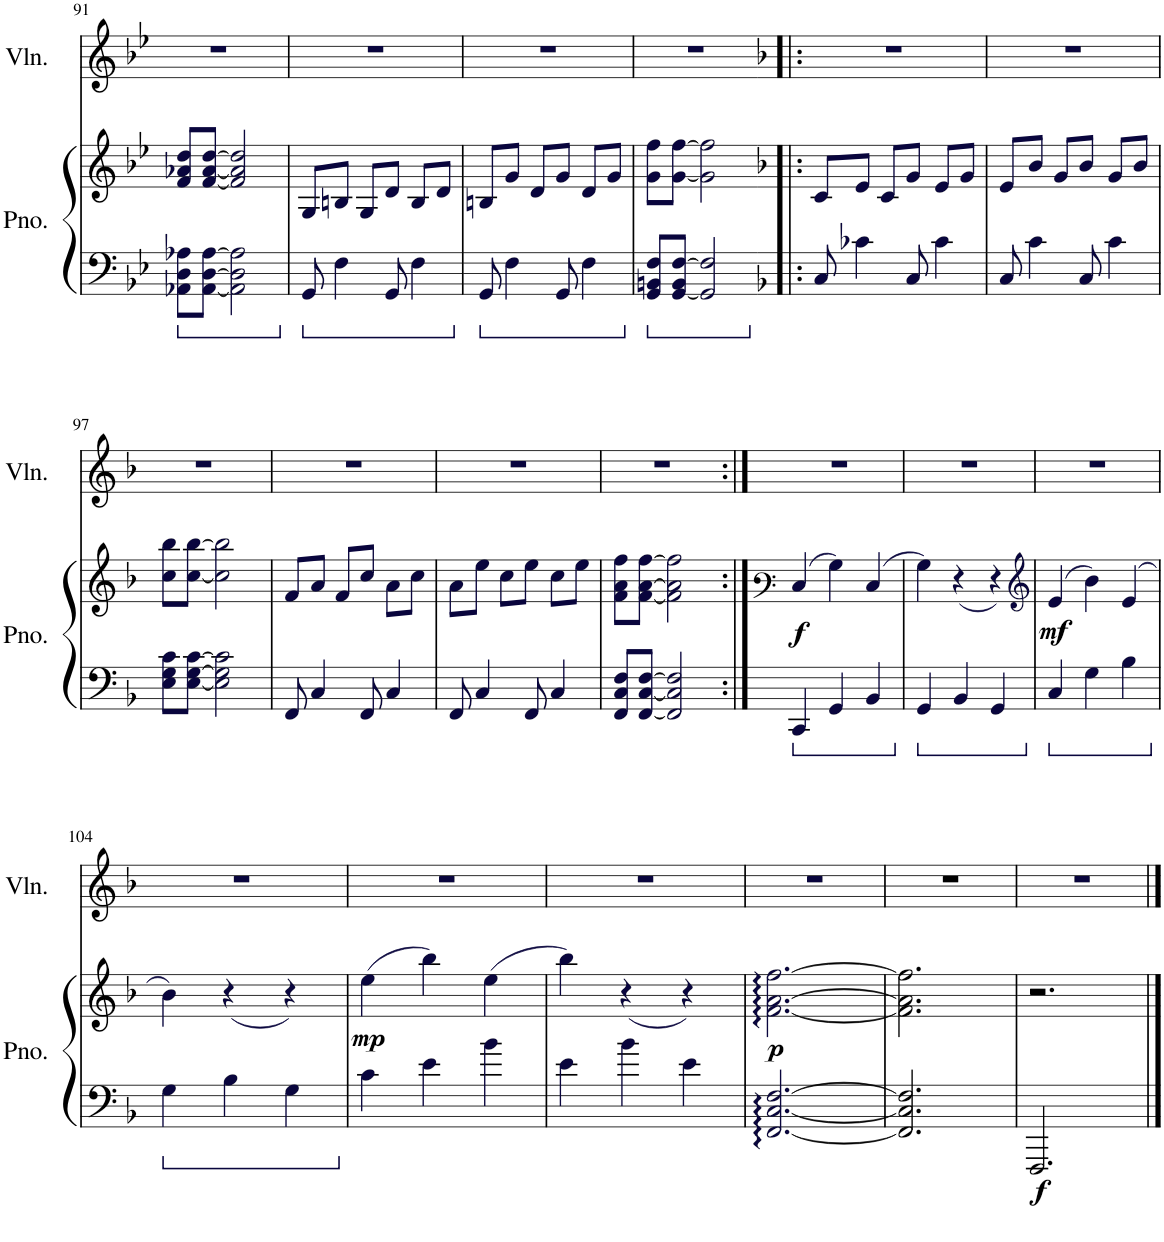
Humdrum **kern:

**kern	**kern	**dynam	**kern
*part2	*part2	*part2	*part1
*staff3	*staff2	*staff2/3	*staff1
*I"Piano	*	*	*I"Violin
*I'Pno.	*	*	*I'Vln.
!!LO:PB:g=z
*clefF4	*clefG2	*	*clefG2
*k[b-e-]	*k[b-e-]	*	*k[b-e-]
*M3/4	*M3/4	*	*M3/4
=91	=91	=91	=91
8AA-Xi\ 8Di\ 8A-Xi\L	8fi/ 8a-Xi/ 8ddi/L	.	2.r
[8AA-i\ [8Di\ [8A-i\J	[8fi/ [8a-i/ [8ddi/J	.	.
2AA-i\] 2Di\] 2A-i\]	2fi/] 2a-i/] 2ddi/]	.	.
=92	=92	=92	=92
8GGi/	8Gi/L	.	2.r
4Fi\	8Bni/J	.	.
.	8Gi/L	.	.
8GGi/	8di/J	.	.
4Fi\	8Bi/L	.	.
.	8di/J	.	.
=93	=93	=93	=93
8GGi/	8Bni/L	.	2.r
4Fi\	8gi/J	.	.
.	8di/L	.	.
8GGi/	8gi/J	.	.
4Fi\	8di/L	.	.
.	8gi/J	.	.
=94	=94	=94	=94
8GGi/ 8BBni/ 8Fi/L	8gi\ 8ffi\L	.	2.r
[8GGi/ 8BBi/ [8Fi/J	[8gi\ [8ffi\J	.	.
2GGi/] 2Fi/]	2gi\] 2ffi\]	.	.
=95!|:	=95!|:	=95!|:	=95!|:
*k[b-]	*k[b-]	*	*k[b-]
8Ci/	8ci/L	.	2.r
4c-Xi\	8ei/J	.	.
.	8ci/L	.	.
8Ci/	8gi/J	.	.
4c-i\	8ei/L	.	.
.	8gi/J	.	.
=96	=96	=96	=96
8Ci/	8ei/L	.	2.r
4ci\	8b-i/J	.	.
.	8gi/L	.	.
8Ci/	8b-i/J	.	.
4ci\	8gi/L	.	.
.	8b-i/J	.	.
!!LO:LB:g=z
=97	=97	=97	=97
8Ei\ 8Gi\ 8ci\L	8cci\ 8bb-i\L	.	2.r
[8Ei\ [8Gi\ [8ci\J	[8cci\ [8bb-i\J	.	.
2Ei\] 2Gi\] 2ci\]	2cci\] 2bb-i\]	.	.
=98	=98	=98	=98
8FFi/	8fi/L	.	2.r
4Ci/	8ai/J	.	.
.	8fi/L	.	.
8FFi/	8cci/J	.	.
4Ci/	8ai\L	.	.
.	8cci\J	.	.
=99	=99	=99	=99
8FFi/	8ai\L	.	2.r
4Ci/	8eei\J	.	.
.	8cci\L	.	.
8FFi/	8eei\J	.	.
4Ci/	8cci\L	.	.
.	8eei\J	.	.
=100	=100	=100	=100
8FFi/ 8Ci/ 8Fi/L	8fi\ 8ai\ 8ffi\L	.	2.r
[8FFi/ [8Ci/ [8Fi/J	[8fi\ [8ai\ [8ffi\J	.	.
2FFi/] 2Ci/] 2Fi/]	2fi\] 2ai\] 2ffi\]	.	.
=101:|!	=101:|!	=101:|!	=101:|!
*	*clefF3	*	*
!	!	!LO:DY:b	!
4CCi/	(4Ei/	f	2.r
4GGi/	4B-i\)	.	.
4BB-i/	(4Ei/	.	.
=102	=102	=102	=102
4GGi/	4B-i\)	.	2.r
4BB-i/	(4r	.	.
4GGi/	4r)	.	.
=103	=103	=103	=103
*	*clefG2	*	*
!	!	!LO:DY:b	!
4Ci/	(4ei/	mf	2.r
4Gi\	4b-i\)	.	.
4B-i\	(4ei/	.	.
!!LO:LB:g=z
=104	=104	=104	=104
4Gi\	4b-i\)	.	2.r
4B-i\	(4r	.	.
4Gi\	4r)	.	.
=105	=105	=105	=105
!	!	!LO:DY:b	!
4ci\	(4eei\	mp	2.r
4ei\	4bb-i\)	.	.
4b-i\	(4eei\	.	.
=106	=106	=106	=106
4ei\	4bb-i\)	.	2.r
4b-i\	(4r	.	.
4ei\	4r)	.	.
=107	=107	=107	=107
!	!	!LO:DY:b	!
[2.FFi/: [2.Ci/: [2.Fi/:	[2.fi\: [2.ai\: [2.ffi\:	p	2.r
=108	=108	=108	=108
2.FF/] 2.C/] 2.F/]	2.f\] 2.a\] 2.ff\]	.	2.r
=109	=109	=109	=109
!	!	!LO:DY:b=2	!
2.FFF/	2.r	f	2.r
==	==	==	==
*-	*-	*-	*-
